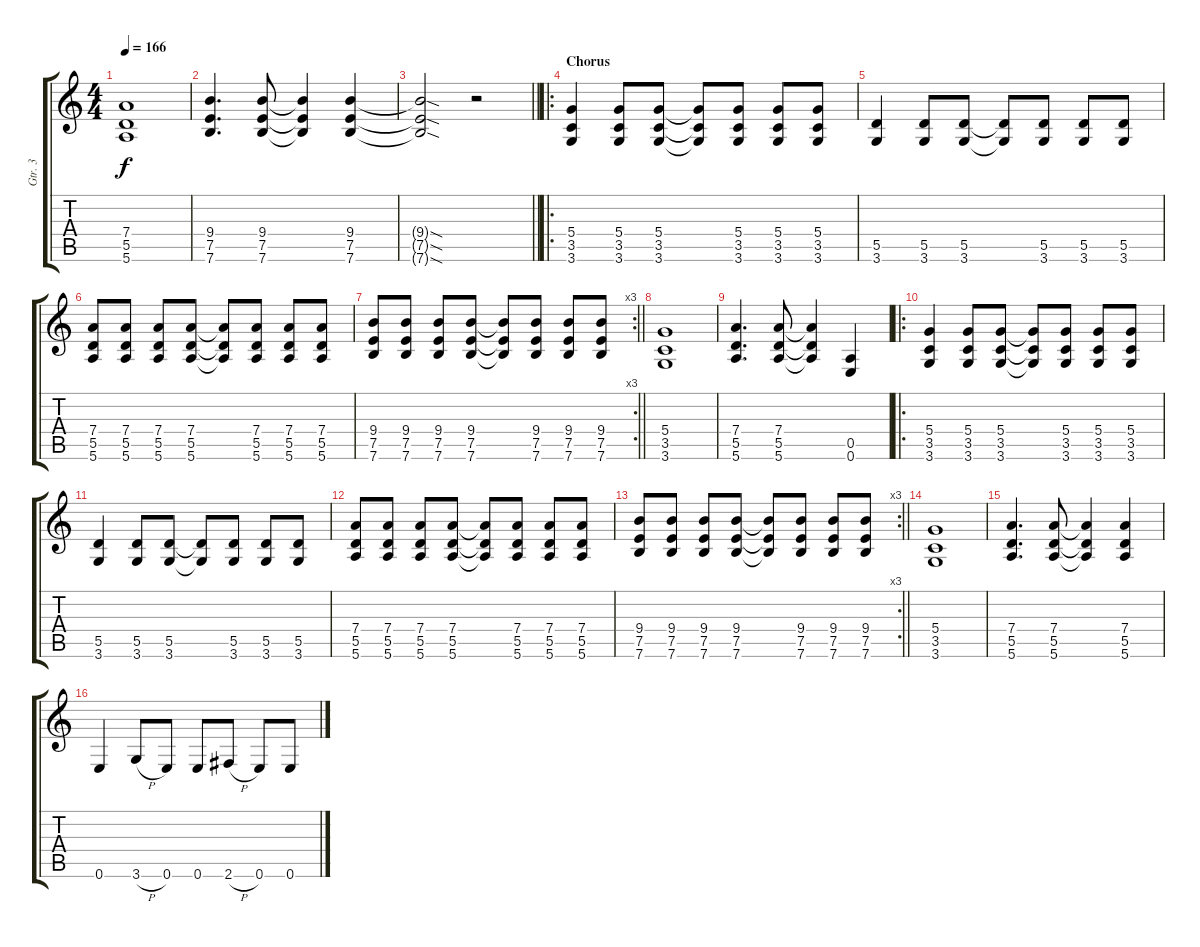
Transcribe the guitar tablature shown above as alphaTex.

\track ("Gtr. 3" "Gtr. 3") {instrument distortionguitar}
\staff {score tabs}
\tuning (E4 B3 G3 D3 A2 E2) {hide}
\ts (4 4)
\tempo 166
\clef g2
\ks c
(7.4 5.5 5.6).1{dy f} |
(9.4 7.5 7.6).4{d} (9.4 7.5 7.6).8 (9.4{t} 7.5{t} 7.6{t}).4 (9.4 7.5 7.6).4 |
\barLineRight lightlight
(9.4{sod t} 7.5{sod t} 7.6{sod t}).2 r.2 |
\ro
\section ("" "Chorus")
(5.4 3.5 3.6).4 (5.4 3.5 3.6).8 (5.4 3.5 3.6).8 (5.4{t} 3.5{t} 3.6{t}).8 (5.4 3.5 3.6).8 (5.4 3.5 3.6).8 (5.4 3.5 3.6).8 |
(5.5 3.6).4 (5.5 3.6).8 (5.5 3.6).8 (5.5{t} 3.6{t}).8 (5.5 3.6).8 (5.5 3.6).8 (5.5 3.6).8 |
(7.4 5.5 5.6).8 (7.4 5.5 5.6).8 (7.4 5.5 5.6).8 (7.4 5.5 5.6).8 (7.4{t} 5.5{t} 5.6{t}).8 (7.4 5.5 5.6).8 (7.4 5.5 5.6).8 (7.4 5.5 5.6).8 |
\rc 3
\barLineRight lightlight
(9.4 7.5 7.6).8 (9.4 7.5 7.6).8 (9.4 7.5 7.6).8 (9.4 7.5 7.6).8 (9.4{t} 7.5{t} 7.6{t}).8 (9.4 7.5 7.6).8 (9.4 7.5 7.6).8 (9.4 7.5 7.6).8 |
(5.4 3.5 3.6).1 |
(7.4 5.5 5.6).4{d} (7.4 5.5 5.6).8 (7.4{t} 5.5{t} 5.6{t}).4 (0.5 0.6).4 |
\ro
(5.4 3.5 3.6).4 (5.4 3.5 3.6).8 (5.4 3.5 3.6).8 (5.4{t} 3.5{t} 3.6{t}).8 (5.4 3.5 3.6).8 (5.4 3.5 3.6).8 (5.4 3.5 3.6).8 |
(5.5 3.6).4 (5.5 3.6).8 (5.5 3.6).8 (5.5{t} 3.6{t}).8 (5.5 3.6).8 (5.5 3.6).8 (5.5 3.6).8 |
(7.4 5.5 5.6).8 (7.4 5.5 5.6).8 (7.4 5.5 5.6).8 (7.4 5.5 5.6).8 (7.4{t} 5.5{t} 5.6{t}).8 (7.4 5.5 5.6).8 (7.4 5.5 5.6).8 (7.4 5.5 5.6).8 |
\rc 3
\barLineRight lightlight
(9.4 7.5 7.6).8 (9.4 7.5 7.6).8 (9.4 7.5 7.6).8 (9.4 7.5 7.6).8 (9.4{t} 7.5{t} 7.6{t}).8 (9.4 7.5 7.6).8 (9.4 7.5 7.6).8 (9.4 7.5 7.6).8 |
(5.4 3.5 3.6).1 |
(7.4 5.5 5.6).4{d} (7.4 5.5 5.6).8 (7.4{t} 5.5{t} 5.6{t}).4 (7.4 5.5 5.6).4 |
0.6.4 3.6{h}.8 0.6.8 0.6.8 2.6{h}.8 0.6.8 0.6.8
